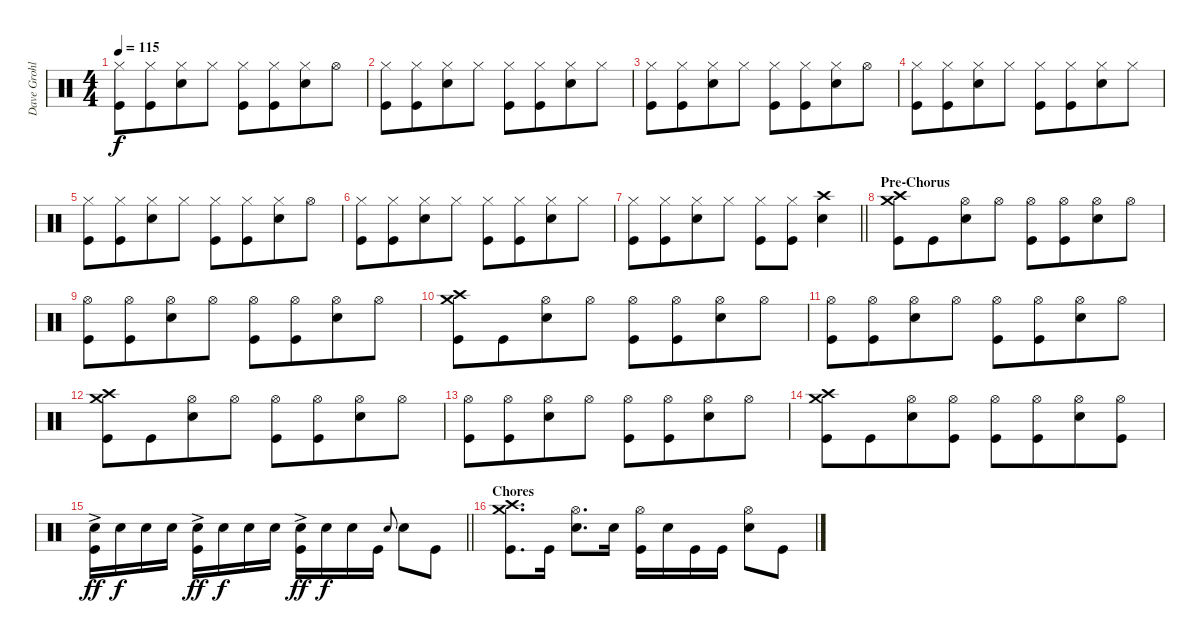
\track ("Dave Grohl" "Dave Grohl") {instrument percussion}
\staff {score}
\articulation defaults
\ts (4 4)
\tempo 115
\clef neutral
\ks c
("Hi-Hat (closed)" "Kick (hit)").8{dy f} ("Hi-Hat (closed)" "Kick (hit)").8{beam merge} ("Hi-Hat (closed)" "Snare (hit) 2").8 "Hi-Hat (closed)".8 ("Hi-Hat (closed)" "Kick (hit)").8 ("Hi-Hat (closed)" "Kick (hit)").8{beam merge} ("Hi-Hat (closed)" "Snare (hit) 2").8 "Hi-Hat (open)".8 |
("Hi-Hat (closed)" "Kick (hit)").8 ("Hi-Hat (closed)" "Kick (hit)").8{beam merge} ("Hi-Hat (closed)" "Snare (hit) 2").8 "Hi-Hat (closed)".8 ("Hi-Hat (closed)" "Kick (hit)").8 ("Hi-Hat (closed)" "Kick (hit)").8{beam merge} ("Hi-Hat (closed)" "Snare (hit) 2").8 "Hi-Hat (closed)".8 |
("Hi-Hat (closed)" "Kick (hit)").8 ("Hi-Hat (closed)" "Kick (hit)").8{beam merge} ("Hi-Hat (closed)" "Snare (hit) 2").8 "Hi-Hat (closed)".8 ("Hi-Hat (closed)" "Kick (hit)").8 ("Hi-Hat (closed)" "Kick (hit)").8{beam merge} ("Hi-Hat (closed)" "Snare (hit) 2").8 "Hi-Hat (open)".8 |
("Hi-Hat (closed)" "Kick (hit)").8 ("Hi-Hat (closed)" "Kick (hit)").8{beam merge} ("Hi-Hat (closed)" "Snare (hit) 2").8 "Hi-Hat (closed)".8 ("Hi-Hat (closed)" "Kick (hit)").8 ("Hi-Hat (closed)" "Kick (hit)").8{beam merge} ("Hi-Hat (closed)" "Snare (hit) 2").8 "Hi-Hat (closed)".8 |
("Hi-Hat (closed)" "Kick (hit)").8 ("Hi-Hat (closed)" "Kick (hit)").8{beam merge} ("Hi-Hat (closed)" "Snare (hit) 2").8 "Hi-Hat (closed)".8 ("Hi-Hat (closed)" "Kick (hit)").8 ("Hi-Hat (closed)" "Kick (hit)").8{beam merge} ("Hi-Hat (closed)" "Snare (hit) 2").8 "Hi-Hat (open)".8 |
("Hi-Hat (closed)" "Kick (hit)").8 ("Hi-Hat (closed)" "Kick (hit)").8{beam merge} ("Hi-Hat (closed)" "Snare (hit) 2").8 "Hi-Hat (closed)".8 ("Hi-Hat (closed)" "Kick (hit)").8 ("Hi-Hat (closed)" "Kick (hit)").8{beam merge} ("Hi-Hat (closed)" "Snare (hit) 2").8 "Hi-Hat (closed)".8 |
\barLineRight lightlight
("Hi-Hat (closed)" "Kick (hit)").8 ("Hi-Hat (closed)" "Kick (hit)").8{beam merge} ("Hi-Hat (closed)" "Snare (hit) 2").8 "Hi-Hat (closed)".8 ("Hi-Hat (closed)" "Kick (hit)").8 ("Hi-Hat (closed)" "Kick (hit)").8 ("Crash high (hit)" "Snare (hit) 2").4 |
\section ("" "Pre-Chorus")
("Crash medium (hit)" "Crash high (hit)" "Kick (hit)").8 "Kick (hit)".8{beam merge} ("Hi-Hat (open)" "Snare (hit) 2").8 "Hi-Hat (open)".8 ("Hi-Hat (open)" "Kick (hit)").8 ("Hi-Hat (open)" "Kick (hit)").8{beam merge} ("Hi-Hat (open)" "Snare (hit) 2").8 "Hi-Hat (open)".8 |
("Hi-Hat (open)" "Kick (hit)").8 ("Hi-Hat (open)" "Kick (hit)").8{beam merge} ("Hi-Hat (open)" "Snare (hit) 2").8 "Hi-Hat (open)".8 ("Hi-Hat (open)" "Kick (hit)").8 ("Hi-Hat (open)" "Kick (hit)").8{beam merge} ("Hi-Hat (open)" "Snare (hit) 2").8 "Hi-Hat (open)".8 |
("Crash medium (hit)" "Crash high (hit)" "Kick (hit)").8 "Kick (hit)".8{beam merge} ("Hi-Hat (open)" "Snare (hit) 2").8 "Hi-Hat (open)".8 ("Hi-Hat (open)" "Kick (hit)").8 ("Hi-Hat (open)" "Kick (hit)").8{beam merge} ("Hi-Hat (open)" "Snare (hit) 2").8 "Hi-Hat (open)".8 |
("Hi-Hat (open)" "Kick (hit)").8 ("Hi-Hat (open)" "Kick (hit)").8{beam merge} ("Hi-Hat (open)" "Snare (hit) 2").8 "Hi-Hat (open)".8 ("Hi-Hat (open)" "Kick (hit)").8 ("Hi-Hat (open)" "Kick (hit)").8{beam merge} ("Hi-Hat (open)" "Snare (hit) 2").8 "Hi-Hat (open)".8 |
("Crash medium (hit)" "Crash high (hit)" "Kick (hit)").8 "Kick (hit)".8{beam merge} ("Hi-Hat (open)" "Snare (hit) 2").8 "Hi-Hat (open)".8 ("Hi-Hat (open)" "Kick (hit)").8 ("Hi-Hat (open)" "Kick (hit)").8{beam merge} ("Hi-Hat (open)" "Snare (hit) 2").8 "Hi-Hat (open)".8 |
("Hi-Hat (open)" "Kick (hit)").8 ("Hi-Hat (open)" "Kick (hit)").8{beam merge} ("Hi-Hat (open)" "Snare (hit) 2").8 "Hi-Hat (open)".8 ("Hi-Hat (open)" "Kick (hit)").8 ("Hi-Hat (open)" "Kick (hit)").8{beam merge} ("Hi-Hat (open)" "Snare (hit) 2").8 "Hi-Hat (open)".8 |
("Crash medium (hit)" "Crash high (hit)" "Kick (hit)").8 "Kick (hit)".8{beam merge} ("Hi-Hat (open)" "Snare (hit) 2").8 ("Hi-Hat (open)" "Kick (hit)").8 ("Hi-Hat (open)" "Kick (hit)").8 ("Hi-Hat (open)" "Kick (hit)").8{beam merge} ("Hi-Hat (open)" "Snare (hit) 2").8 ("Hi-Hat (open)" "Kick (hit)").8 |
\barLineRight lightlight
("Snare (hit) 2" "Kick (hit)"{ac}).16{dy ff beam Down} "Snare (hit) 2".16{dy f beam Down} "Snare (hit) 2".16{beam Down} "Snare (hit) 2".16{beam Down} ("Snare (hit) 2" "Kick (hit)"{ac}).16{dy ff beam Down} "Snare (hit) 2".16{dy f beam Down} "Snare (hit) 2".16{beam Down} "Snare (hit) 2".16{beam Down} ("Snare (hit) 2" "Kick (hit)"{ac}).16{dy ff beam Down} "Snare (hit) 2".16{dy f beam Down} "Snare (hit) 2".16{beam Down} "Kick (hit)".16{beam Down} "Snare (hit) 2".8{gr onbeat} "Snare (hit) 2".8{beam Down} "Kick (hit)".8{beam Down} |
\section ("" "Chores")
("Crash medium (hit)" "Crash high (hit)" "Kick (hit)").8{d} "Kick (hit)".16 ("Hi-Hat (open)" "Snare (hit) 2").8{d} "Snare (hit) 2".16 ("Hi-Hat (open)" "Kick (hit)").16 "Snare (hit) 2".16 "Kick (hit)".16 "Kick (hit)".16 ("Hi-Hat (open)" "Snare (hit) 2").8 "Kick (hit)".8
